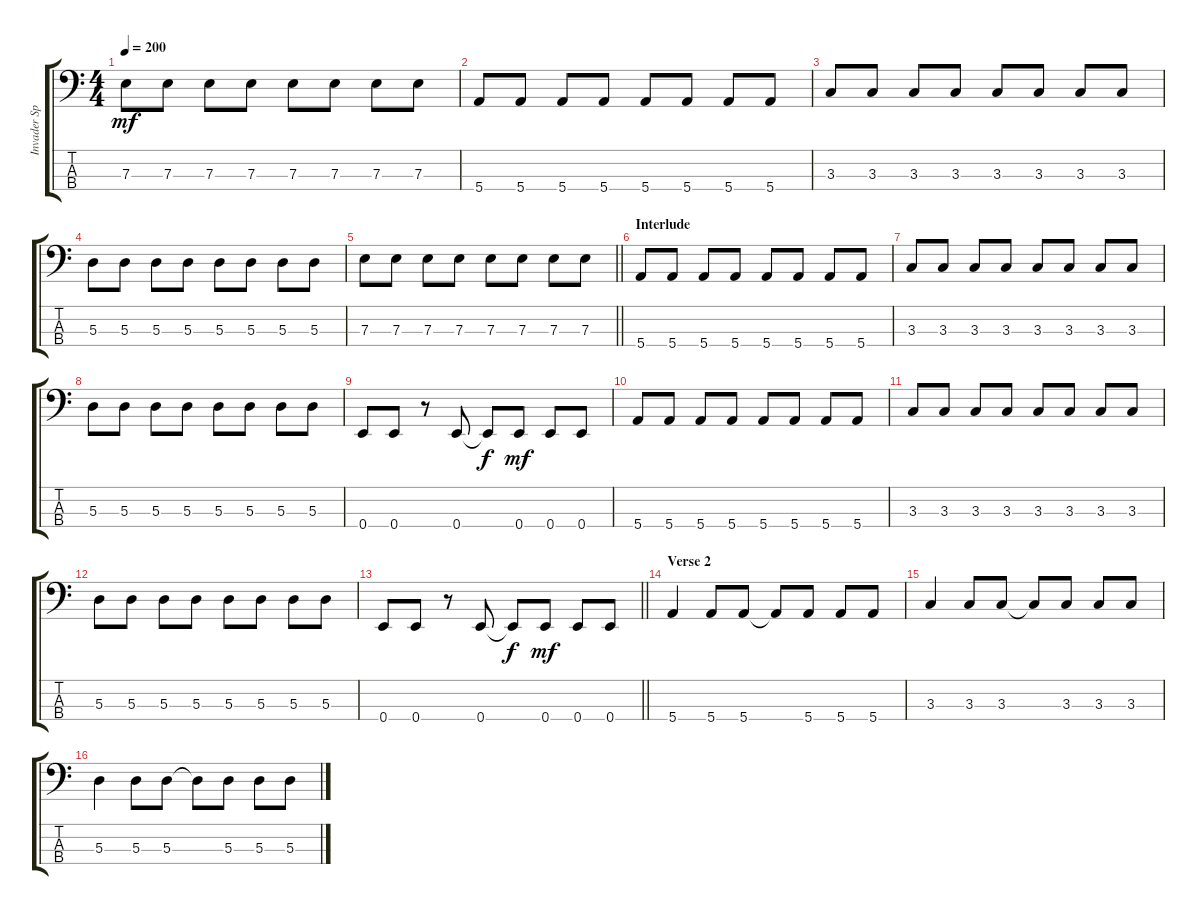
\track ("Invader Splorch" "Invader Sp") {instrument electricbassfinger}
\staff {score tabs}
\tuning (G2 D2 A1 E1) {hide}
\ts (4 4)
\tempo 200
\clef f4
\ks c
7.3.8{dy mf} 7.3.8 7.3.8 7.3.8 7.3.8 7.3.8 7.3.8 7.3.8 |
5.4.8 5.4.8 5.4.8 5.4.8 5.4.8 5.4.8 5.4.8 5.4.8 |
3.3.8 3.3.8 3.3.8 3.3.8 3.3.8 3.3.8 3.3.8 3.3.8 |
5.3.8 5.3.8 5.3.8 5.3.8 5.3.8 5.3.8 5.3.8 5.3.8 |
\barLineRight lightlight
7.3.8 7.3.8 7.3.8 7.3.8 7.3.8 7.3.8 7.3.8 7.3.8 |
\section ("" "Interlude")
5.4.8 5.4.8 5.4.8 5.4.8 5.4.8 5.4.8 5.4.8 5.4.8 |
3.3.8 3.3.8 3.3.8 3.3.8 3.3.8 3.3.8 3.3.8 3.3.8 |
5.3.8 5.3.8 5.3.8 5.3.8 5.3.8 5.3.8 5.3.8 5.3.8 |
0.4.8 0.4.8 r.8 0.4.8 0.4{t}.8{dy f} 0.4.8{dy mf} 0.4.8 0.4.8 |
5.4.8 5.4.8 5.4.8 5.4.8 5.4.8 5.4.8 5.4.8 5.4.8 |
3.3.8 3.3.8 3.3.8 3.3.8 3.3.8 3.3.8 3.3.8 3.3.8 |
5.3.8 5.3.8 5.3.8 5.3.8 5.3.8 5.3.8 5.3.8 5.3.8 |
\barLineRight lightlight
0.4.8 0.4.8 r.8 0.4.8 0.4{t}.8{dy f} 0.4.8{dy mf} 0.4.8 0.4.8 |
\section ("" "Verse 2")
5.4.4 5.4.8 5.4.8 5.4{t}.8 5.4.8 5.4.8 5.4.8 |
3.3.4 3.3.8 3.3.8 3.3{t}.8 3.3.8 3.3.8 3.3.8 |
5.3.4 5.3.8 5.3.8 5.3{t}.8 5.3.8 5.3.8 5.3.8
